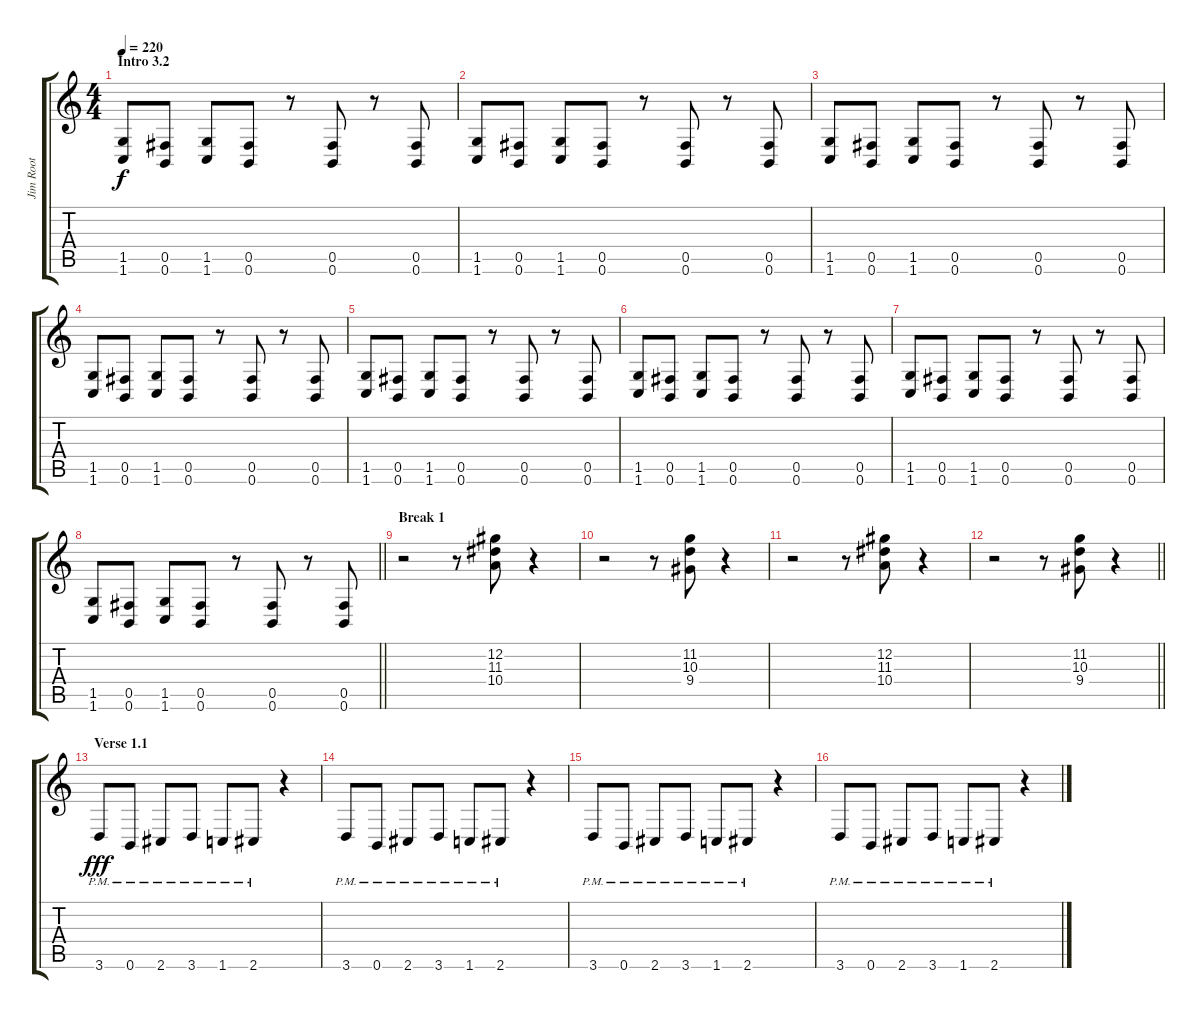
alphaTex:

\track ("Jim Root" "Jim Root") {instrument distortionguitar}
\staff {score tabs}
\tuning (Db4 Ab3 E3 B2 Gb2 B1) {hide}
\ts (4 4)
\section ("" "Intro 3.2")
\tempo 220
\clef g2
\ks c
(1.5 1.6).8{dy f} (0.5 0.6).8 (1.5 1.6).8 (0.5 0.6).8 r.8 (0.5 0.6).8 r.8 (0.5 0.6).8 |
(1.5 1.6).8 (0.5 0.6).8 (1.5 1.6).8 (0.5 0.6).8 r.8 (0.5 0.6).8 r.8 (0.5 0.6).8 |
(1.5 1.6).8 (0.5 0.6).8 (1.5 1.6).8 (0.5 0.6).8 r.8 (0.5 0.6).8 r.8 (0.5 0.6).8 |
(1.5 1.6).8 (0.5 0.6).8 (1.5 1.6).8 (0.5 0.6).8 r.8 (0.5 0.6).8 r.8 (0.5 0.6).8 |
(1.5 1.6).8 (0.5 0.6).8 (1.5 1.6).8 (0.5 0.6).8 r.8 (0.5 0.6).8 r.8 (0.5 0.6).8 |
(1.5 1.6).8 (0.5 0.6).8 (1.5 1.6).8 (0.5 0.6).8 r.8 (0.5 0.6).8 r.8 (0.5 0.6).8 |
(1.5 1.6).8 (0.5 0.6).8 (1.5 1.6).8 (0.5 0.6).8 r.8 (0.5 0.6).8 r.8 (0.5 0.6).8 |
\barLineRight lightlight
(1.5 1.6).8 (0.5 0.6).8 (1.5 1.6).8 (0.5 0.6).8 r.8 (0.5 0.6).8 r.8 (0.5 0.6).8 |
\section ("" "Break 1")
r.2{volume 9 instrument electricguitarmuted} r.8 (12.2 11.3 10.4).8 r.4 |
r.2 r.8 (11.2 10.3 9.4).8 r.4 |
r.2 r.8 (12.2 11.3 10.4).8 r.4 |
\barLineRight lightlight
r.2 r.8 (11.2 10.3 9.4).8 r.4 |
\section ("" "Verse 1.1")
3.6{pm}.8{dy fff volume 13 instrument distortionguitar} 0.6{pm}.8 2.6{pm}.8 3.6{pm}.8 1.6{pm}.8 2.6{pm}.8 r.4 |
3.6{pm}.8 0.6{pm}.8 2.6{pm}.8 3.6{pm}.8 1.6{pm}.8 2.6{pm}.8 r.4 |
3.6{pm}.8 0.6{pm}.8 2.6{pm}.8 3.6{pm}.8 1.6{pm}.8 2.6{pm}.8 r.4 |
3.6{pm}.8 0.6{pm}.8 2.6{pm}.8 3.6{pm}.8 1.6{pm}.8 2.6{pm}.8 r.4
